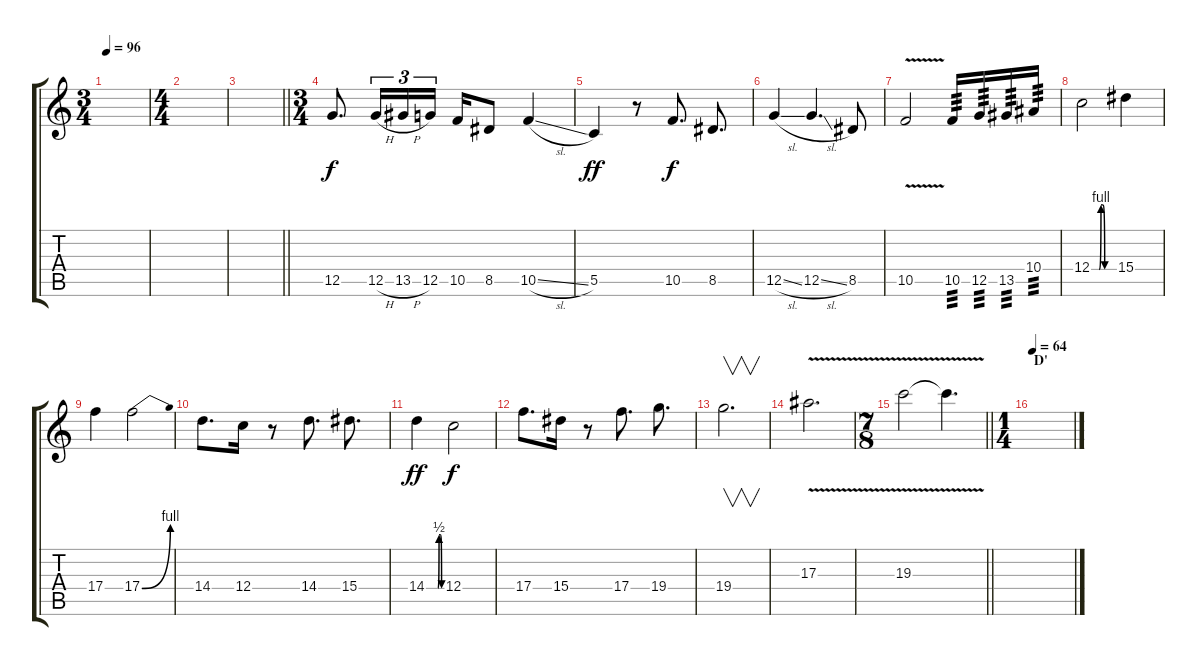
\track "" {instrument overdrivenguitar}
\staff {score tabs}
\tuning (D4 A3 F3 C3 G2 C2) {hide}
\ts (3 4)
\tempo 96
\clef g2
\ks c
|
\ts (4 4)
|
\barLineRight lightlight
|
\ts (3 4)
12.5.8{d} 12.5{h}.16{tu (3 2)} 13.5{h}.16{tu (3 2)} 12.5.16{tu (3 2) beam splitsecondary} 10.5.16 8.5.8 10.5{sl}.4 |
5.5.4{dy ff} r.8 10.5.8{d dy f} 8.5.8{d} |
12.5{sl}.4 12.5{sl}.4{d} 8.5.8 |
10.5{v}.2 10.5.16{tp 3} 12.5.16{tp 3} 13.5.16{tp 3} 10.4.16{tp 3} |
12.4{be (custom 0 0 20 0 25 4 30 4 35 0 45 0 60 0)}.2 15.4.4 |
17.4.4 17.4{be (bend 0 0 60 4)}.2 |
14.4.8{d} 12.4.16 r.8 14.4.8{d} 15.4.8{d} |
14.4{be (custom 0 0 46 0 50 2 56 2 60 0)}.4{dy ff} 12.4.2{dy f} |
17.4.8{d} 15.4.16 r.8 17.4.8{d} 19.4.8{d} |
19.4.2{v d} |
17.3{v}.2{d} |
\ts (7 8)
\barLineRight lightlight
19.3{v}.2 19.3{t}.4{d} |
\ts (1 4)
\section ("" "D'")
\tempo 64
